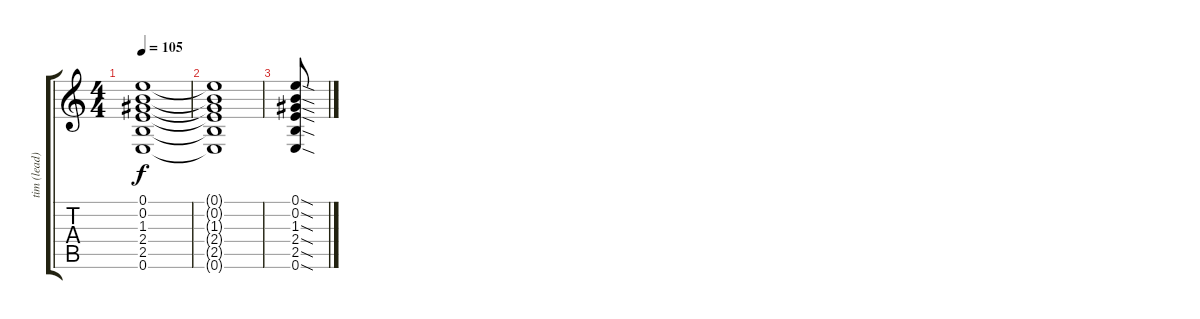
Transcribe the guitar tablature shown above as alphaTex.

\track ("tim (lead)" "tim (lead)") {instrument distortionguitar}
\staff {score tabs}
\tuning (E4 B3 G3 D3 A2 E2) {hide}
\ts (4 4)
\tempo 105
\clef g2
\ks c
(0.1{t} 0.2{t} 1.3{t} 2.4{t} 2.5{t} 0.6{t}).1{dy f} |
(0.1{t} 0.2{t} 1.3{t} 2.4{t} 2.5{t} 0.6{t}).1 |
(0.1{sod} 0.2{sod} 1.3{sod} 2.4{sod} 2.5{sod} 0.6{sod}).8
